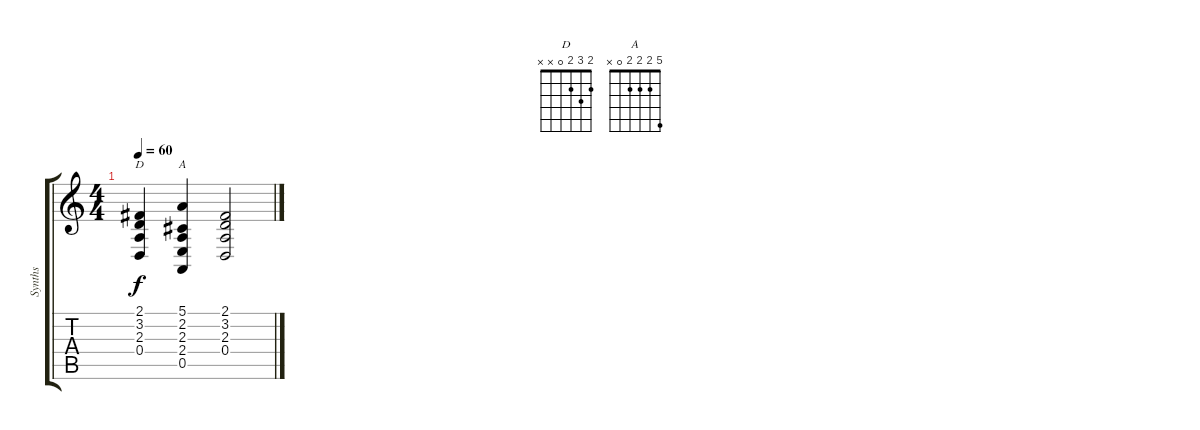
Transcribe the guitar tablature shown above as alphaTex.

\track ("Synths" "Synths") {instrument pad2warm}
\staff {score tabs}
\tuning (E4 B3 G3 D3 A2 E2) {hide}
\chord ("D" 2 3 2 0 x x)
\chord ("A" 5 2 2 2 0 x)
\ts (4 4)
\tempo 60
\clef g2
\ks c
(2.1 3.2 2.3 0.4).4{ch "D" dy f} (5.1 2.2 2.3 2.4 0.5).4{ch "A"} (2.1 3.2 2.3 0.4).2
